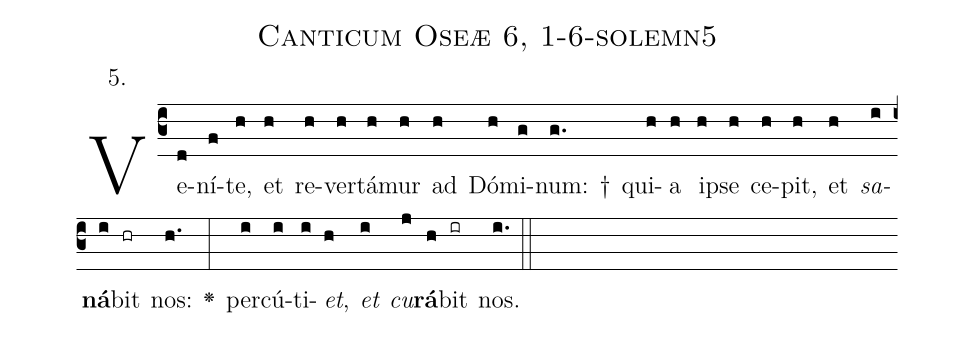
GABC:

name: Canticum Oseæ 6, 1-6-solemn5;
annotation: 5.;
%%
(c3)Ve(d)ní(f)te,(h) et(h) re(h)ver(h)tá(h)mur(h) ad(h) Dó(h)mi(g)num: †(g.) qui(h)a(h) i(h)pse(h) ce(h)pit,(h) et(h) <i>sa</i>(i)<b>ná</b>(i)bit(hr) nos:(h.) <v>\greheightstar</v>(:) per(i)cú(i)ti(i)<i>et</i>,(h) <i>et</i>(i) <i>cu</i>(j)<b>rá</b>(h)bit(ir) nos.(i.) (::)


%E(i) u(h) o(i) u(j) a(h) e.(i.) (::)
